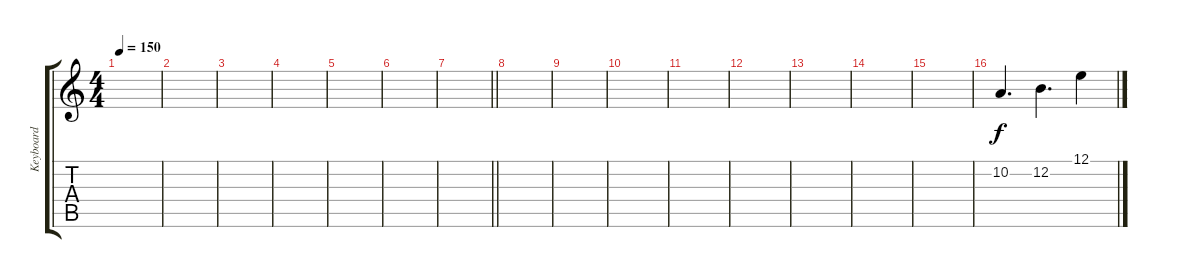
\track ("Keyboard" "Keyboard") {instrument reedorgan}
\staff {score tabs}
\tuning (E4 B3 G3 D3 A2 E2) {hide}
\ts (4 4)
\tempo 150
\clef g2
\ks c
|
|
|
|
|
|
\barLineRight lightlight
|
|
|
|
|
|
|
|
|
10.2.4{d volume 10 balance 8 instrument electricguitarjazz} 12.2.4{d} 12.1.4
